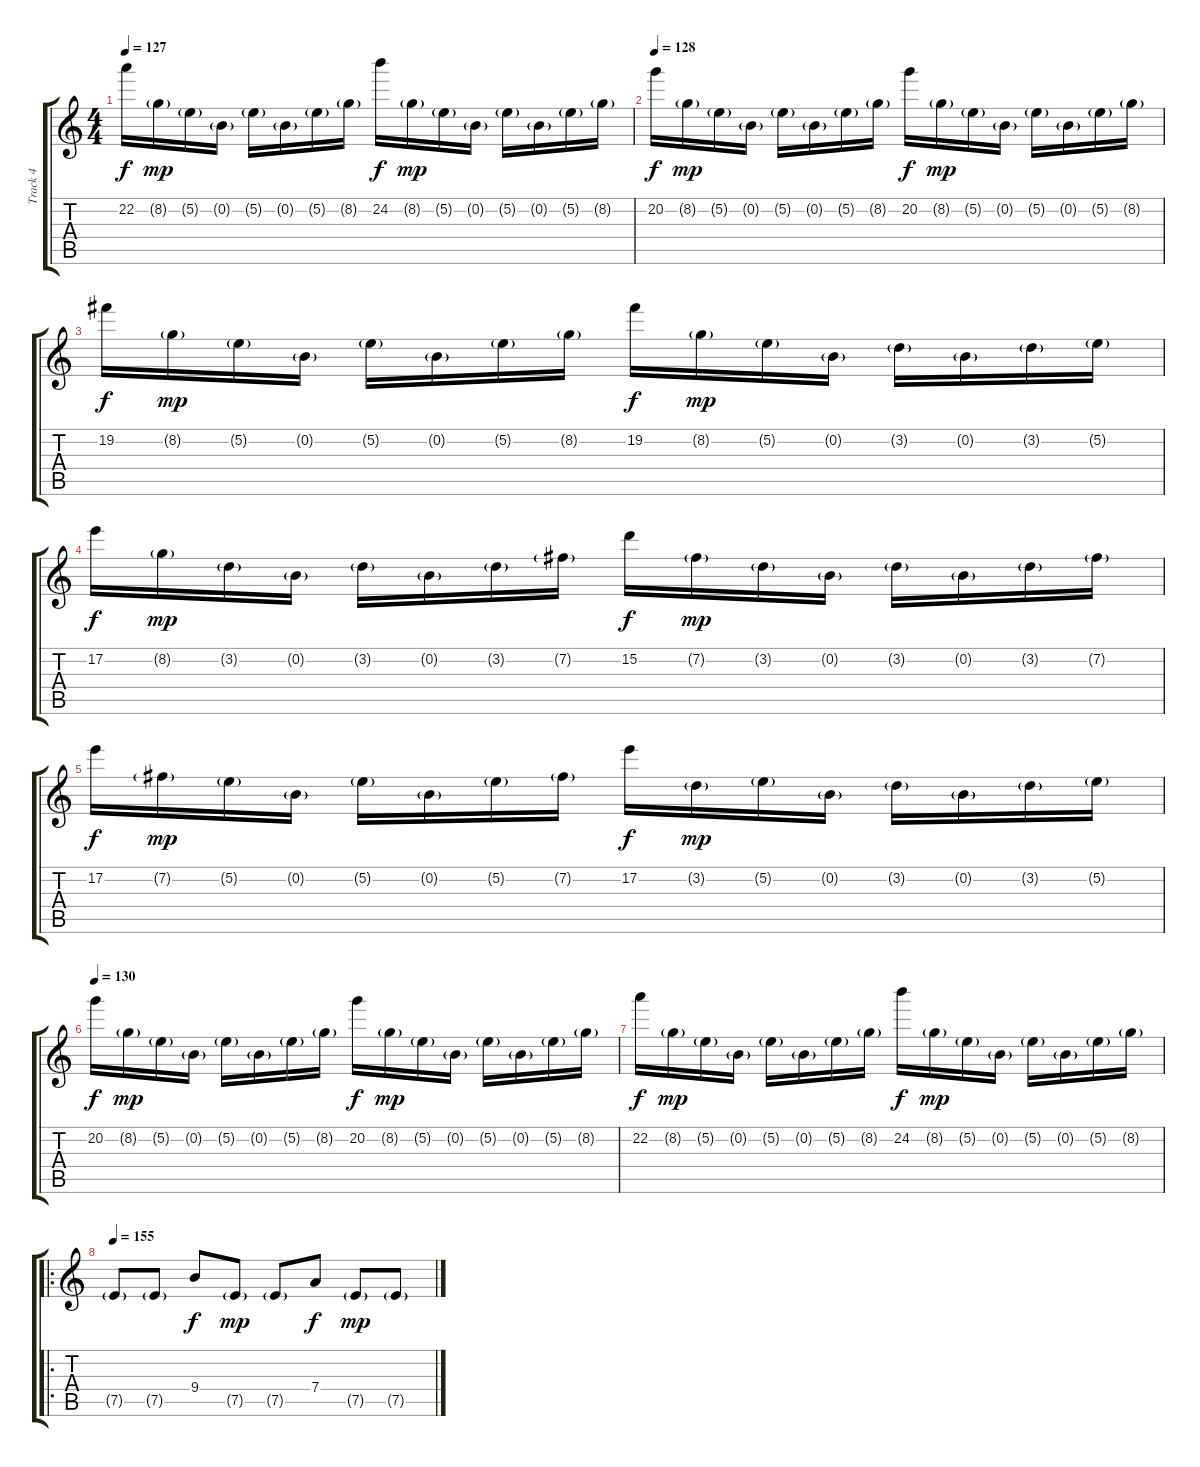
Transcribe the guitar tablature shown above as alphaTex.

\track ("Track 4" "Track 4") {instrument overdrivenguitar}
\staff {score tabs}
\tuning (E4 B3 G3 D3 A2 E2) {hide}
\ts (4 4)
\tempo 127
\clef g2
\ks c
22.2.16{dy f} 8.2{g}.16{dy mp} 5.2{g}.16 0.2{g}.16 5.2{g}.16 0.2{g}.16 5.2{g}.16 8.2{g}.16 24.2.16{dy f} 8.2{g}.16{dy mp} 5.2{g}.16 0.2{g}.16 5.2{g}.16 0.2{g}.16 5.2{g}.16 8.2{g}.16 |
\tempo 128
20.2.16{dy f} 8.2{g}.16{dy mp} 5.2{g}.16 0.2{g}.16 5.2{g}.16 0.2{g}.16 5.2{g}.16 8.2{g}.16 20.2.16{dy f} 8.2{g}.16{dy mp} 5.2{g}.16 0.2{g}.16 5.2{g}.16 0.2{g}.16 5.2{g}.16 8.2{g}.16 |
19.2.16{dy f} 8.2{g}.16{dy mp} 5.2{g}.16 0.2{g}.16 5.2{g}.16 0.2{g}.16 5.2{g}.16 8.2{g}.16 19.2.16{dy f} 8.2{g}.16{dy mp} 5.2{g}.16 0.2{g}.16 3.2{g}.16 0.2{g}.16 3.2{g}.16 5.2{g}.16 |
17.2.16{dy f} 8.2{g}.16{dy mp} 3.2{g}.16 0.2{g}.16 3.2{g}.16 0.2{g}.16 3.2{g}.16 7.2{g}.16 15.2.16{dy f} 7.2{g}.16{dy mp} 3.2{g}.16 0.2{g}.16 3.2{g}.16 0.2{g}.16 3.2{g}.16 7.2{g}.16 |
17.2.16{dy f} 7.2{g}.16{dy mp} 5.2{g}.16 0.2{g}.16 5.2{g}.16 0.2{g}.16 5.2{g}.16 7.2{g}.16 17.2.16{dy f} 3.2{g}.16{dy mp} 5.2{g}.16 0.2{g}.16 3.2{g}.16 0.2{g}.16 3.2{g}.16 5.2{g}.16 |
\tempo 130
20.2.16{dy f} 8.2{g}.16{dy mp} 5.2{g}.16 0.2{g}.16 5.2{g}.16 0.2{g}.16 5.2{g}.16 8.2{g}.16 20.2.16{dy f} 8.2{g}.16{dy mp} 5.2{g}.16 0.2{g}.16 5.2{g}.16 0.2{g}.16 5.2{g}.16 8.2{g}.16 |
22.2.16{dy f} 8.2{g}.16{dy mp} 5.2{g}.16 0.2{g}.16 5.2{g}.16 0.2{g}.16 5.2{g}.16 8.2{g}.16 24.2.16{dy f} 8.2{g}.16{dy mp} 5.2{g}.16 0.2{g}.16 5.2{g}.16 0.2{g}.16 5.2{g}.16 8.2{g}.16 |
\ro
\tempo 155
7.5{g}.8{volume 14 instrument overdrivenguitar} 7.5{g}.8 9.4.8{dy f} 7.5{g}.8{dy mp} 7.5{g}.8 7.4.8{dy f} 7.5{g}.8{dy mp} 7.5{g}.8
